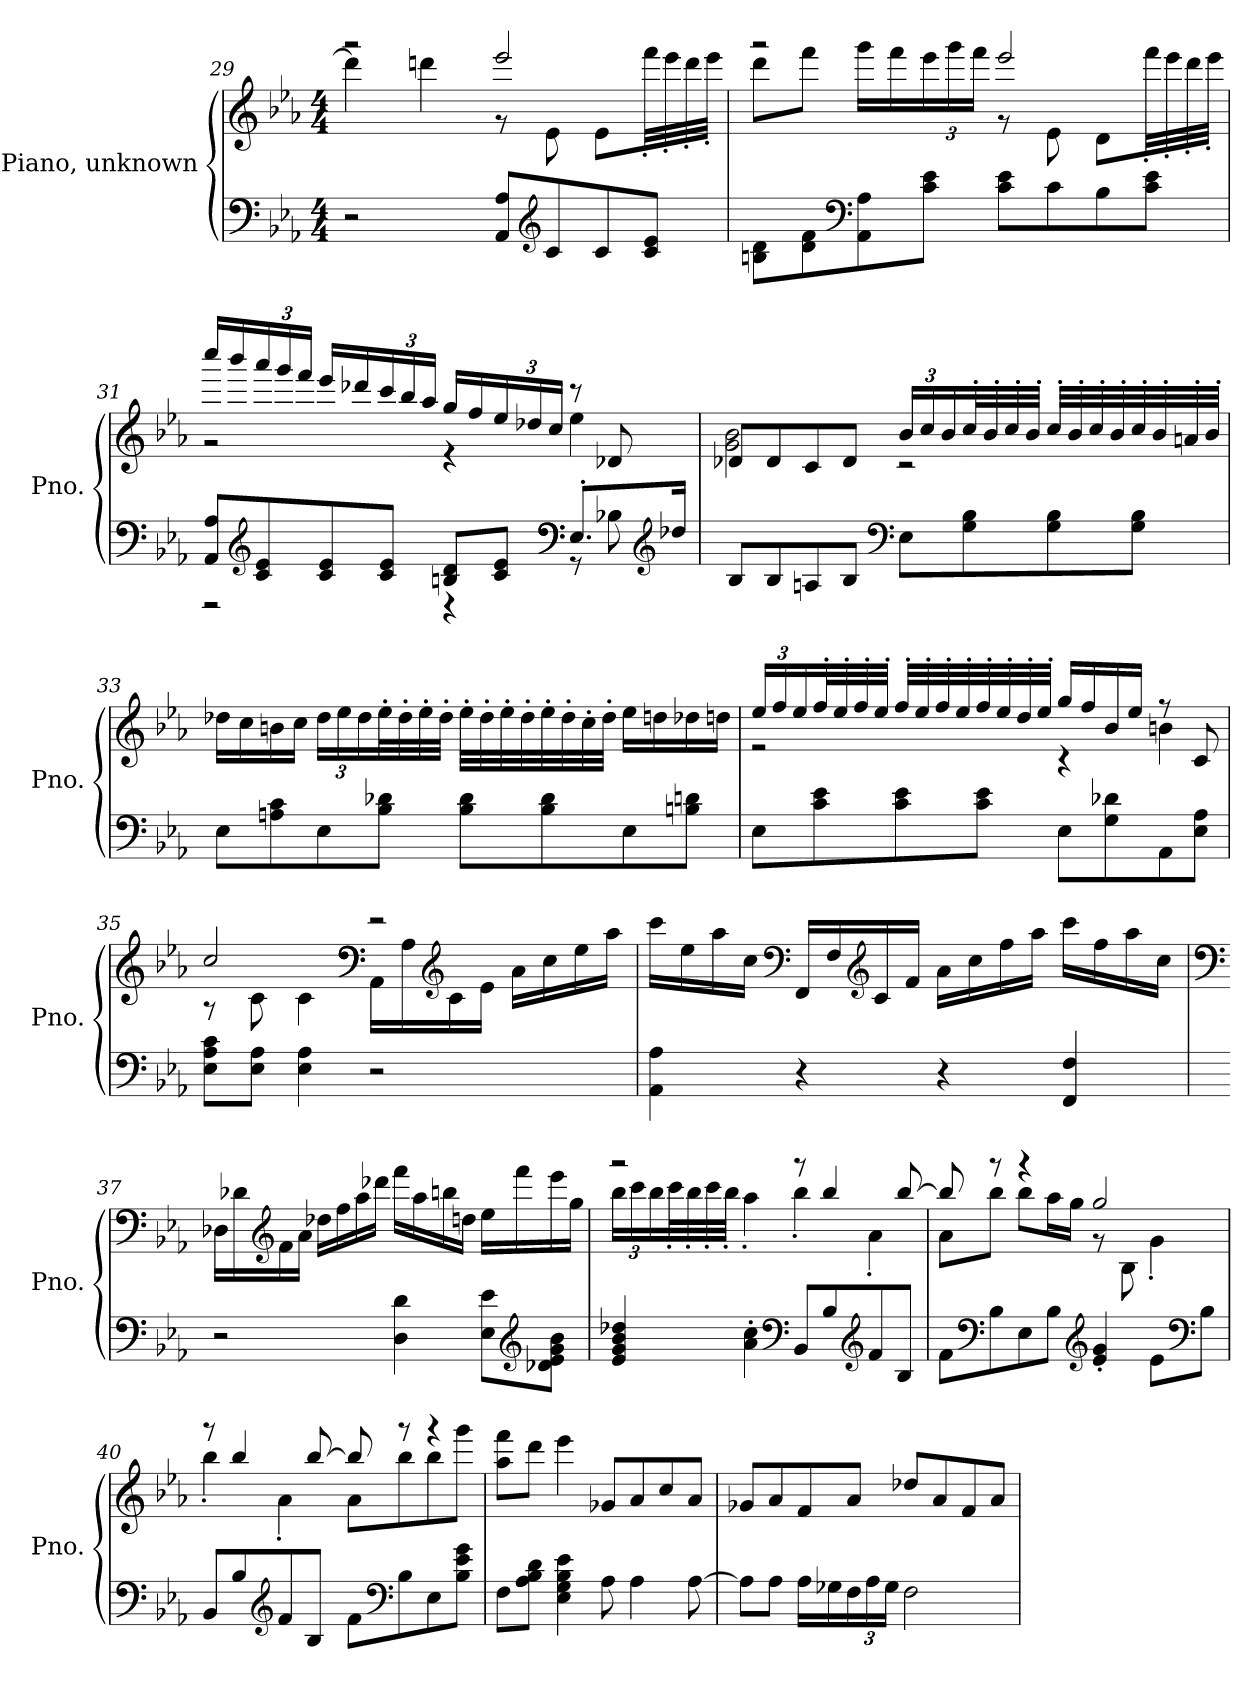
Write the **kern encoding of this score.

**kern	**kern
*part1	*part1
*staff2	*staff1
*I"Piano, unknown	*
*I'Pno.	*
*clefF4	*clefG2
*k[b-e-a-]	*k[b-e-a-]
*M4/4	*M4/4
=29	=29
*	*^
2r	2r	4ddd-\]
.	.	4dddn\
8AA-/ 8A-/L	2eee-/	8r
*clefG2	*	*
8c/	.	8e-\
8c/	.	8e-\L
8c/ 8e-/J	.	32fff'\LL
.	.	32eee-'\
.	.	32ddd'\
.	.	32eee-'\JJJ
!!LO:LB:g=z	!!
=30	=30	=30
8Bn\ 8d\L	2r	8ddd\L
8d\ 8f\	.	8fff\J
*clefF4	*	*
8AA-\ 8A-\	.	16ggg\LL
.	.	16fff\
*	*	*Xbrackettup
8c\ 8e-\J	.	24eee-\
.	.	24ggg\
.	.	24fff\JJ
8c\ 8e-\L	2eee-/	8r
8c\	.	8e-\
8B\	.	8d\L
8c\ 8e-\J	.	32fff'\LL
.	.	32eee-'\
.	.	32ddd'\
.	.	32eee-'\JJJ
!!LO:LB:g=z	!!
=31	=31	=31
*^	*	*
8AA-/ 8A-/L	2r	16cccc/LL	2r
.	.	16bbb-/	.
*clefG2	*	*	*
8c/ 8e-/	.	24aaa-/	.
.	.	24ggg/	.
.	.	24fff/JJ	.
8c/ 8e-/	.	16eee-/LL	.
.	.	16ddd-X/	.
8c/ 8e-/J	.	24ccc/	.
.	.	24bb-/	.
.	.	24aa-/JJ	.
8Bn/ 8d/L	4r	16gg/LL	4r
.	.	16ff/	.
8c/ 8e-/J	.	24ee-/	.
.	.	24dd-X/	.
.	.	24cc/JJ	.
*clefF4	*	*	*
8.E-'/L	8r	8r	4ee-\
.	8B-X\	8d-X/	.
*clefG2	*	*	*
16dd-X/Jk	.	.	.
*v	*v	*	*
!!LO:LB:g=z	!!
=32	=32	=32
8B-/L	8d-X/L	2g\ 2b-\
8B-/	8d-/	.
8An/	8c/	.
8B-/J	8d-/J	.
*clefF4	*	*
8E-\L	24b-/LL	2r
.	24cc/	.
.	24b-/	.
8G\ 8B-\	32cc'/L	.
.	32b-'/	.
.	32cc'/	.
.	32b-'/JJJ	.
8G\ 8B-\	32cc'/LLL	.
.	32b-'/	.
.	32cc'/	.
.	32b-'/	.
8G\ 8B-\J	32cc'/	.
.	32b-'/	.
.	32an'/	.
.	32b-'/JJJ	.
*	*v	*v
!!LO:PB:g=z
=33	=33
8E-\L	16dd-X\LL
.	16cc\
8An\ 8c\	16bn\
.	16cc\JJ
8E-\	24dd-\LL
.	24ee-\
.	24dd-\
8B-\ 8d-X\J	32ee-'\L
.	32dd-'\
.	32ee-'\
.	32dd-'\JJJ
8B-\ 8d-\L	32ee-'\LLL
.	32dd-'\
.	32ee-'\
.	32dd-'\
8B-\ 8d-\	32ee-'\
.	32dd-'\
.	32cc'\
.	32dd-'\JJJ
8E-\	16ee-\LL
.	16ddn\
8Bn\ 8dn\J	16dd-X\
.	16ddn\JJ
!!LO:LB:g=z
=34	=34
*	*^
8E-\L	24ee-/LL	2r
.	24ff/	.
.	24ee-/	.
8c\ 8e-\	32ff'/L	.
.	32ee-'/	.
.	32ff'/	.
.	32ee-'/JJJ	.
8c\ 8e-\	32ff'/LLL	.
.	32ee-'/	.
.	32ff'/	.
.	32ee-'/	.
8c\ 8e-\J	32ff'/	.
.	32ee-'/	.
.	32dd'/	.
.	32ee-'/JJJ	.
8E-\L	16gg/LL	4r
.	16ff/	.
8G\ 8d-X\	16b-/	.
.	16ee-/JJ	.
8AA-\	8r	4bn\
8E-\ 8A-\J	8c/	.
=35	=35	=35
8E-\ 8A-\ 8c\L	2cc/	8r
8E-\ 8A-\J	.	8c\
4E-\ 4A-\	.	4c\
*	*clefF4	*
2r	2r	16AA-\LL
.	.	16A-\
*	*clefG2	*
.	.	16c\
.	.	16e-\JJ
.	.	16a-\LL
.	.	16cc\
.	.	16ee-\
.	.	16aa-\JJ
*	*v	*v
!!LO:LB:g=z
=36	=36
4AA-\ 4A-\	16ccc\LL
.	16ee-\
.	16aa-\
.	16cc\JJ
*	*clefF4
4r	16FF/LL
.	16F/
*	*clefG2
.	16c/
.	16f/JJ
4r	16a-\LL
.	16cc\
.	16ff\
.	16aa-\JJ
4FF/ 4F/	16ccc\LL
.	16ff\
.	16aa-\
.	16cc\JJ
!!LO:LB:g=z
=37	=37
*	*clefF4
2r	16D-X\LL
.	16d-X\
*	*clefG2
.	16f\
.	16a-\JJ
.	16dd-X\LL
.	16ff\
.	16aa-\
.	16ddd-X\JJ
4D\ 4d\	16fff\LL
.	16aa-\
.	16bbn\
.	16ddn\JJ
8E-\ 8e-\L	16ee-\LL
.	16fff\
*clefG2	*
8d-X\ 8e-\ 8g\ 8b-\J	16eee-\
.	16gg\JJ
=38	=38
*	*^
4e-/ 4g/ 4b-/ 4dd-X/	2r	24bb-\LL
.	.	24ccc\
.	.	24bb-\
.	.	32ccc'\L
.	.	32bb-'\
.	.	32ccc'\
.	.	32bb-'\JJJ
4a-\' 4cc\'	.	4aa-'\
*clefF4	*	*
8BB-/L	8r	4bb-'\
8B-/	4bb-/	.
*clefG2	*	*
8f/	.	4a-'\
8B-/J	[8bb-/	.
!!LO:LB:g=z	!!
=39	=39	=39
8f\L	8bb-/]	8a-\L
*clefF4	*	*
8B-\	8r	8bb-\J
8E-\	4r	8bb-\L
8B-\J	.	16aa-\L
.	.	16gg\JJ
*clefG2	*	*
4e-/' 4g/'	2gg/	8r
.	.	8B-\
8e-\L	.	4g'\
*clefF4	*	*
8B-\J	.	.
=40	=40	=40
8BB-/L	8r	4bb-'\
8B-/	4bb-/	.
*clefG2	*	*
8f/	.	4a-'\
8B-/J	[8bb-/	.
8f\L	8bb-/]	8a-\L
*clefF4	*	*
8B-\	8r	8bb-\
8E-\	4r	8bb-\
8B-\ 8e-\ 8g\J	.	8ggg\J
*	*v	*v
=41	=41
8F\L	8aa-\ 8fff\L
8A-\ 8B-\ 8d\J	8ddd\J
4E-\ 4G\ 4B-\ 4e-\	4eee-\
8A-\	8g-X/L
4A-\	8a-/
.	8cc/
[8A-\	8a-/J
!!LO:LB:g=z
=42	=42
8A-\L]	8g-X/L
8A-\J	8a-/
16A-\LL	8f/
16G-X\	.
*Xbrackettup	*
24F\	8a-/J
24A-\	.
24G-\JJ	.
2F\	8dd-X/L
.	8a-/
.	8f/
.	8a-/J
=	=
*-	*-
